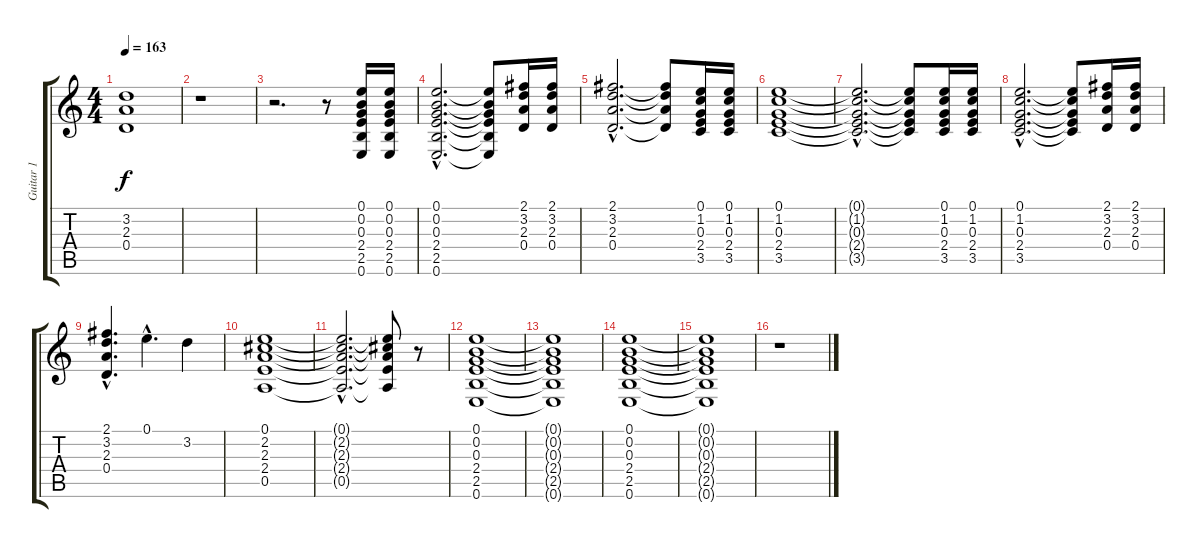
\track ("Guitar 1" "Guitar 1") {instrument electricguitarclean}
\staff {score tabs}
\tuning (E4 B3 G3 D3 A2 E2) {hide}
\ts (4 4)
\tempo 163
\clef g2
\ks c
(3.2 2.3 0.4).1{dy f} |
r.1 |
r.2{d} r.8 (0.1 0.2 0.3 2.4 2.5 0.6).16 (0.1 0.2 0.3 2.4 2.5 0.6).16 |
(0.1{hac} 0.2{hac} 0.3{hac} 2.4{hac} 2.5{hac} 0.6{hac}).2{d} (0.1{t} 0.2{t} 0.3{t} 2.4{t} 2.5{t} 0.6{t}).8 (2.1 3.2 2.3 0.4).16 (2.1 3.2 2.3 0.4).16 |
(2.1{hac} 3.2{hac} 2.3{hac} 0.4{hac}).2{d} (2.1{t} 3.2{t} 2.3{t} 0.4{t}).8 (0.1 1.2 0.3 2.4 3.5).16 (0.1 1.2 0.3 2.4 3.5).16 |
(0.1 1.2 0.3 2.4 3.5).1 |
(0.1{hac t} 1.2{hac t} 0.3{hac t} 2.4{hac t} 3.5{hac t}).2{d} (0.1{t} 1.2{t} 0.3{t} 2.4{t} 3.5{t}).8 (0.1 1.2 0.3 2.4 3.5).16 (0.1 1.2 0.3 2.4 3.5).16 |
(0.1{hac} 1.2{hac} 0.3{hac} 2.4{hac} 3.5{hac}).2{d} (0.1{t} 1.2{t} 0.3{t} 2.4{t} 3.5{t}).8 (2.1 3.2 2.3 0.4).16 (2.1 3.2 2.3 0.4).16 |
(2.1{hac} 3.2{hac} 2.3 0.4).4{d} 0.1{hac}.4{d} 3.2.4 |
(0.1 2.2 2.3 2.4 0.5).1 |
(0.1{hac t} 2.2{hac t} 2.3{hac t} 2.4{hac t} 0.5{hac t}).2{d} (0.1{t} 2.2{t} 2.3{t} 2.4{t} 0.5{t}).8 r.8 |
(0.1 0.2 0.3 2.4 2.5 0.6).1 |
(0.1{t} 0.2{t} 0.3{t} 2.4{t} 2.5{t} 0.6{t}).1 |
(0.1 0.2 0.3 2.4 2.5 0.6).1 |
(0.1{t} 0.2{t} 0.3{t} 2.4{t} 2.5{t} 0.6{t}).1 |
r.1
